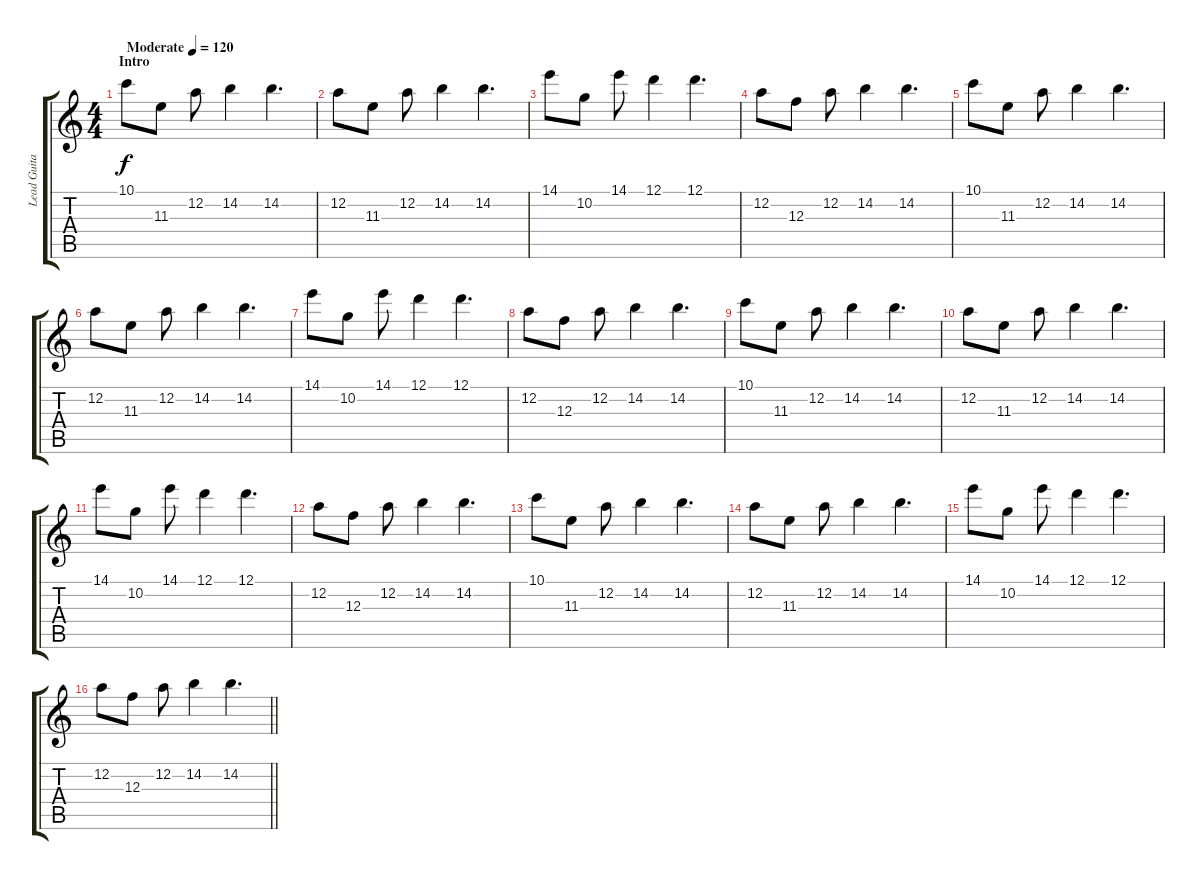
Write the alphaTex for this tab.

\track ("Lead Guitar " "Lead Guita") {instrument overdrivenguitar}
\staff {score tabs}
\tuning (D4 A3 F3 C3 G2 D2) {hide}
\ts (4 4)
\section ("" "Intro")
\tempo (120 "Moderate")
\tempo 124
\tempo (120 "Moderate")
\clef g2
\ks c
10.1.8{dy f volume 11 instrument overdrivenguitar} 11.3.8 12.2.8 14.2.4 14.2.4{d} |
12.2.8 11.3.8 12.2.8 14.2.4 14.2.4{d} |
14.1.8 10.2.8 14.1.8 12.1.4 12.1.4{d} |
12.2.8 12.3.8 12.2.8 14.2.4 14.2.4{d} |
10.1.8 11.3.8 12.2.8 14.2.4 14.2.4{d} |
12.2.8 11.3.8 12.2.8 14.2.4 14.2.4{d} |
14.1.8 10.2.8 14.1.8 12.1.4 12.1.4{d} |
12.2.8 12.3.8 12.2.8 14.2.4 14.2.4{d} |
10.1.8 11.3.8 12.2.8 14.2.4 14.2.4{d} |
12.2.8 11.3.8 12.2.8 14.2.4 14.2.4{d} |
14.1.8 10.2.8 14.1.8 12.1.4 12.1.4{d} |
12.2.8 12.3.8 12.2.8 14.2.4 14.2.4{d} |
10.1.8 11.3.8 12.2.8 14.2.4 14.2.4{d} |
12.2.8 11.3.8 12.2.8 14.2.4 14.2.4{d} |
14.1.8 10.2.8 14.1.8 12.1.4 12.1.4{d} |
\barLineRight lightlight
12.2.8 12.3.8 12.2.8 14.2.4 14.2.4{d}
